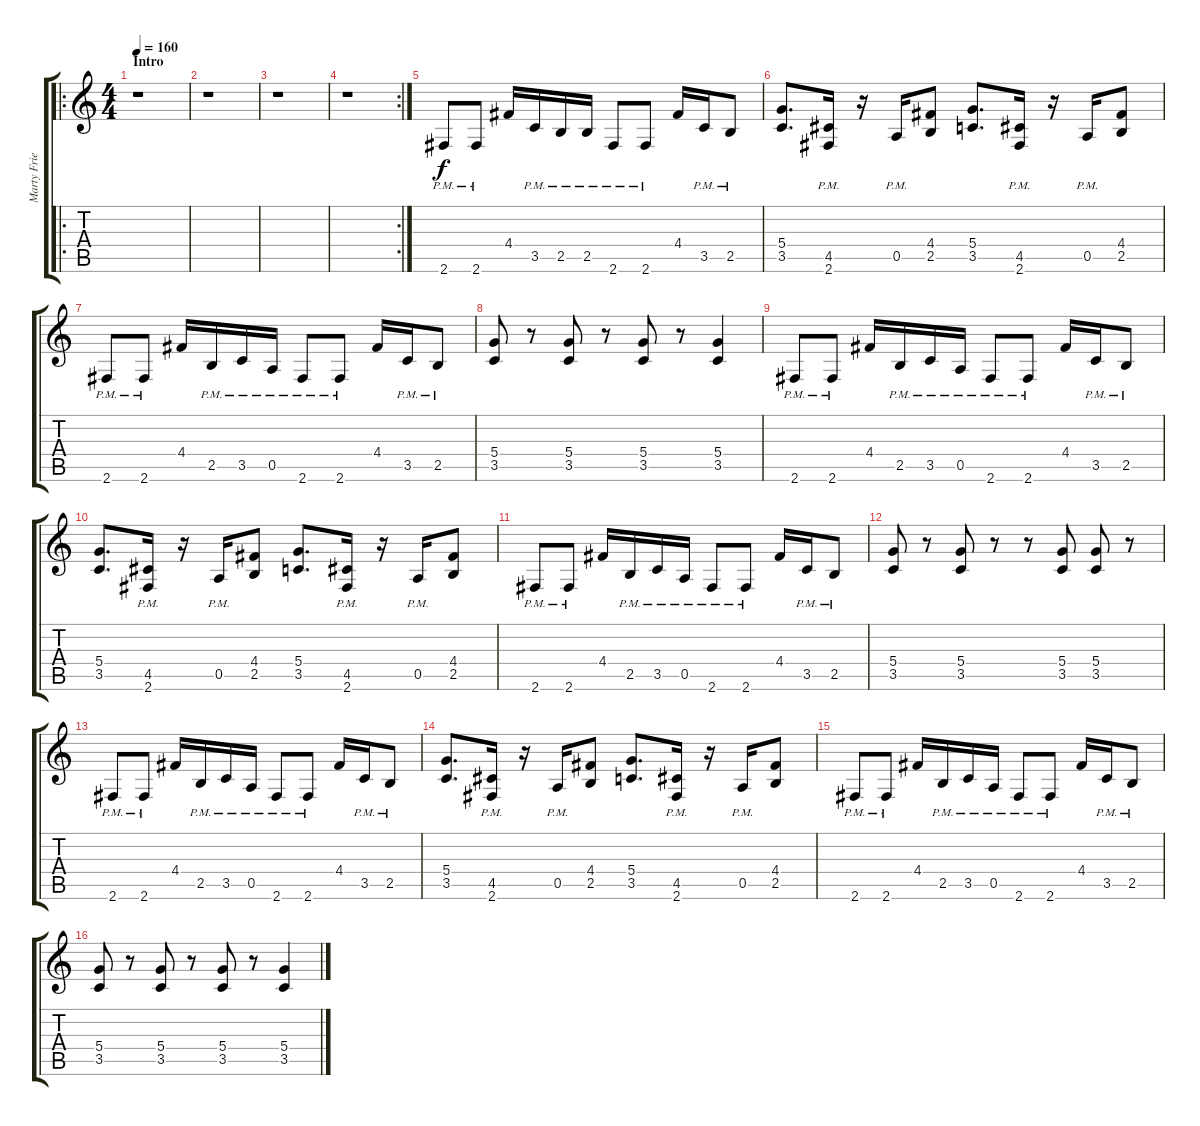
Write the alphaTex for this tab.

\track ("Marty Friedman" "Marty Frie") {instrument distortionguitar}
\staff {score tabs}
\tuning (E4 B3 G3 D3 A2 E2) {hide}
\ro
\ts (4 4)
\section ("" "Intro")
\tempo 160
\clef g2
\ks c
r.1{dy f instrument distortionguitar} |
r.1 |
r.1 |
\rc 2
r.1 |
2.6{pm}.8 2.6{pm}.8 4.4.16 3.5{pm}.16 2.5{pm}.16 2.5{pm}.16 2.6{pm}.8 2.6{pm}.8 4.4.16 3.5{pm}.16 2.5{pm}.8 |
(5.4 3.5).8{d} (4.5 2.6{pm}).16 r.16 0.5{pm}.16 (4.4 2.5).8 (5.4 3.5).8{d} (4.5 2.6{pm}).16 r.16 0.5{pm}.16 (4.4 2.5).8 |
2.6{pm}.8 2.6{pm}.8 4.4.16 2.5{pm}.16 3.5{pm}.16 0.5{pm}.16 2.6{pm}.8 2.6{pm}.8 4.4.16 3.5{pm}.16 2.5{pm}.8 |
(5.4 3.5).8 r.8 (5.4 3.5).8 r.8 (5.4 3.5).8 r.8 (5.4 3.5).4 |
2.6{pm}.8 2.6{pm}.8 4.4.16 2.5{pm}.16 3.5{pm}.16 0.5{pm}.16 2.6{pm}.8 2.6{pm}.8 4.4.16 3.5{pm}.16 2.5{pm}.8 |
(5.4 3.5).8{d} (4.5 2.6{pm}).16 r.16 0.5{pm}.16 (4.4 2.5).8 (5.4 3.5).8{d} (4.5 2.6{pm}).16 r.16 0.5{pm}.16 (4.4 2.5).8 |
2.6{pm}.8 2.6{pm}.8 4.4.16 2.5{pm}.16 3.5{pm}.16 0.5{pm}.16 2.6{pm}.8 2.6{pm}.8 4.4.16 3.5{pm}.16 2.5{pm}.8 |
(5.4 3.5).8 r.8 (5.4 3.5).8 r.8 r.8 (5.4 3.5).8 (5.4 3.5).8 r.8 |
2.6{pm}.8 2.6{pm}.8 4.4.16 2.5{pm}.16 3.5{pm}.16 0.5{pm}.16 2.6{pm}.8 2.6{pm}.8 4.4.16 3.5{pm}.16 2.5{pm}.8 |
(5.4 3.5).8{d} (4.5 2.6{pm}).16 r.16 0.5{pm}.16 (4.4 2.5).8 (5.4 3.5).8{d} (4.5 2.6{pm}).16 r.16 0.5{pm}.16 (4.4 2.5).8 |
2.6{pm}.8 2.6{pm}.8 4.4.16 2.5{pm}.16 3.5{pm}.16 0.5{pm}.16 2.6{pm}.8 2.6{pm}.8 4.4.16 3.5{pm}.16 2.5{pm}.8 |
(5.4 3.5).8 r.8 (5.4 3.5).8 r.8 (5.4 3.5).8 r.8 (5.4 3.5).4
